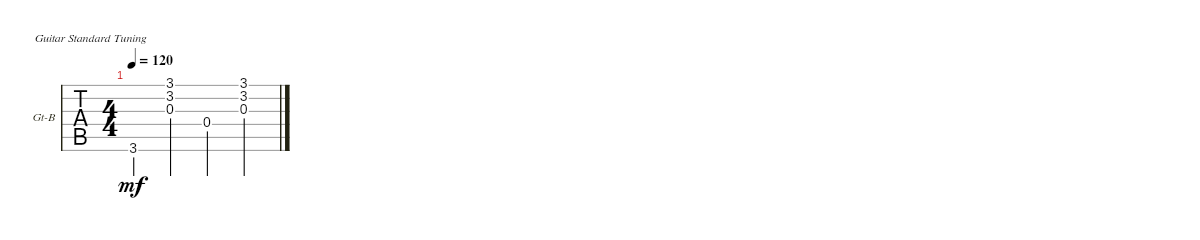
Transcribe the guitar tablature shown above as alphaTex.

\bracketExtendMode groupsimilarinstruments
\firstSystemTrackNameOrientation horizontal
\otherSystemsTrackNameOrientation horizontal
\track ("Guitar Backup" "Gt-B") {instrument acousticguitarsteel}
\staff {tabs}
\tuning (E4 B3 G3 D3 A2 E2)
\ts (4 4)
\tempo 120
\clef g2
\ks c
3.6.4{dy mf} (0.3 3.1 3.2).4 0.4.4 (0.3 3.2 3.1).4
